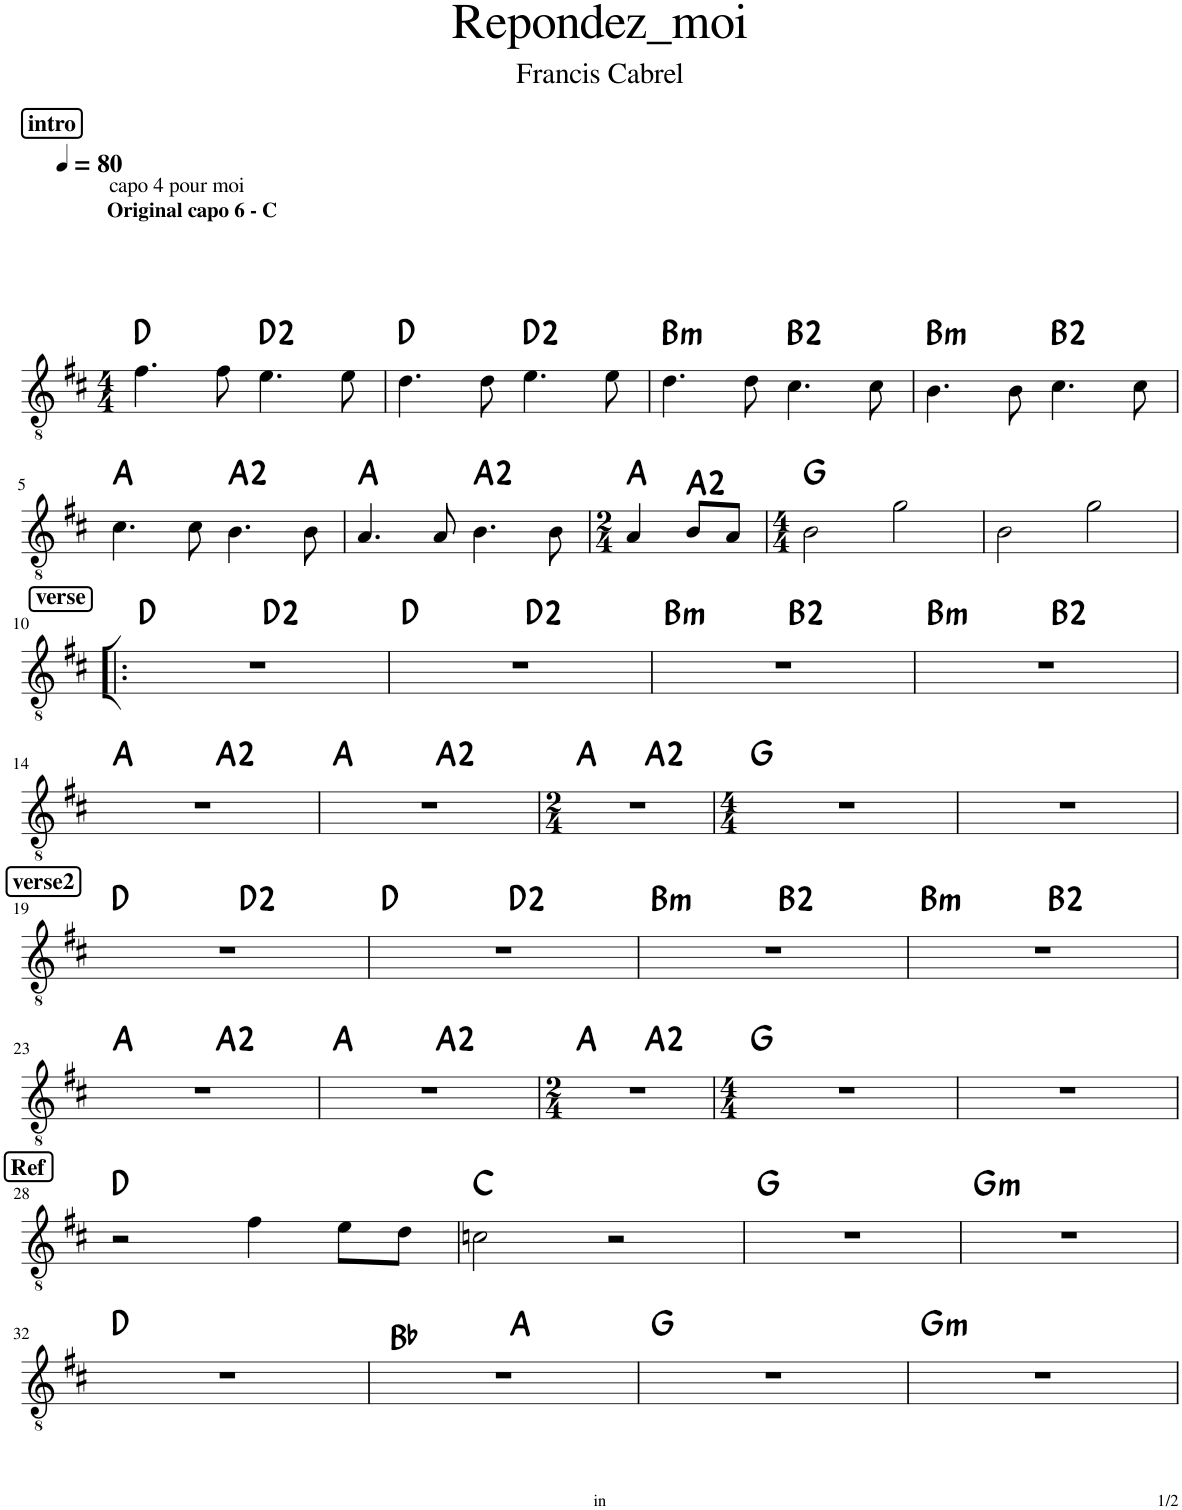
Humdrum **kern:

**kern	**harte
*part1	*part1
*staff1	*
*I"Classical Guitar	*
*I'Guit.	*
*clefGv2	*
*k[f#c#]	*
*M4/4	*
*MM80	*
!!LO:REH:place=s1:a:B:cj:fs=11:t=intro
=1	=1
!LO:TX:a:B:t=Original capo 6 - C	!
!LO:TX:a:t=capo 4 pour moi	!
4.f#\	D:maj
8f#\	.
4.e\	D:maj(2)
8e\	.
=2	=2
4.d\	D:maj
8d\	.
4.e\	D:maj(2)
8e\	.
=3	=3
!	!LO:H:kt=m
4.d\	B:min
8d\	.
4.c#\	B:maj(2)
8c#\	.
=4	=4
!	!LO:H:kt=m
4.B\	B:min
8B\	.
4.c#\	B:maj(2)
8c#\	.
!!LO:LB:g=z
=5	=5
4.c#\	A:maj
8c#\	.
4.B\	A:maj(2)
8B\	.
=6	=6
4.A/	A:maj
8A/	.
4.B\	A:maj(2)
8B\	.
=7	=7
*M2/4	*
4A/	A:maj
8B/L	A:maj(2)
8A/J	.
=8	=8
*M4/4	*
2B\	G:maj
2g\	.
=9	=9
2B\	.
2g\	.
!!LO:LB:g=z
!!LO:REH:place=s1:a:B:cj:fs=11:t=verse
=10!|:	=10!|:
*^	*
1r	2ryy	D:maj
.	2ryy	D:maj(2)
=11	=11	=11
1r	2ryy	D:maj
.	2ryy	D:maj(2)
=12	=12	=12
!	!	!LO:H:kt=m
1r	2ryy	B:min
.	2ryy	B:maj(2)
=13	=13	=13
!	!	!LO:H:kt=m
1r	2ryy	B:min
.	2ryy	B:maj(2)
!!LO:LB:g=z	!!
=14	=14	=14
1r	2ryy	A:maj
.	2ryy	A:maj(2)
=15	=15	=15
1r	2ryy	A:maj
.	2ryy	A:maj(2)
=16	=16	=16
*M2/4	*	*
2r	4ryy	A:maj
.	4ryy	A:maj(2)
*v	*v	*
=17	=17
*M4/4	*
1r	G:maj
=18	=18
1r	.
!!LO:LB:g=z
!!LO:REH:place=s1:a:B:cj:fs=11:t=verse2
=19	=19
*^	*
1r	2ryy	D:maj
.	2ryy	D:maj(2)
=20	=20	=20
1r	2ryy	D:maj
.	2ryy	D:maj(2)
=21	=21	=21
!	!	!LO:H:kt=m
1r	2ryy	B:min
.	2ryy	B:maj(2)
=22	=22	=22
!	!	!LO:H:kt=m
1r	2ryy	B:min
.	2ryy	B:maj(2)
!!LO:LB:g=z	!!
=23	=23	=23
1r	2ryy	A:maj
.	2ryy	A:maj(2)
=24	=24	=24
1r	2ryy	A:maj
.	2ryy	A:maj(2)
=25	=25	=25
*M2/4	*	*
2r	4ryy	A:maj
.	4ryy	A:maj(2)
*v	*v	*
=26	=26
*M4/4	*
1r	G:maj
=27	=27
1r	.
!!LO:LB:g=z
!!LO:REH:place=s1:a:B:cj:fs=11:t=Ref
=28	=28
2r	D:maj
4f#\	.
8e\L	.
8d\J	.
=29	=29
2cn\	C:maj
2r	.
=30	=30
1r	G:maj
=31	=31
!	!LO:H:kt=m
1r	G:min
!!LO:LB:g=z
=32	=32
1r	D:maj
=33	=33
*^	*
1r	2ryy	Bb:maj
.	2ryy	A:maj
*v	*v	*
=34	=34
1r	G:maj
=35	=35
!	!LO:H:kt=m
1r	G:min
=	=
*-	*-
